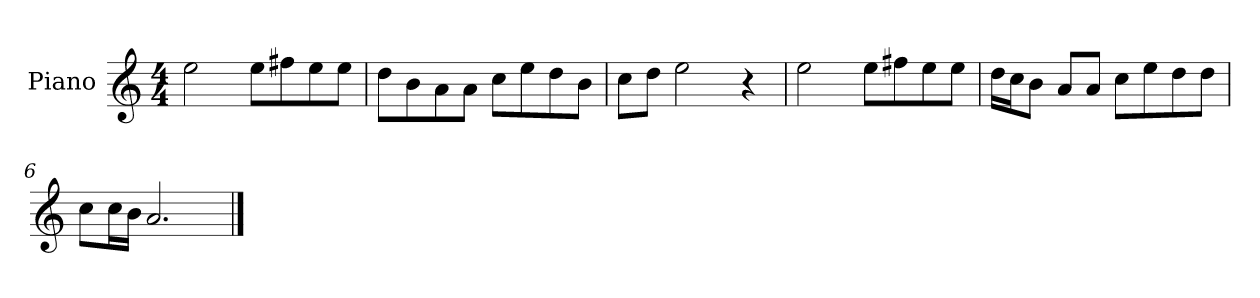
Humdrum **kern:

**kern
*part1
*staff1
*I"Piano
*I'P-no
*clefG2
*k[]
*M4/4
*MM90
=1
2ee\
8ee\L
8ff#X\
8ee\
8ee\J
=2
8dd\L
8b\
8a\
8a\J
8cc\L
8ee\
8dd\
8b\J
=3
8cc\L
8dd\J
2ee\
4r
=4
2ee\
8ee\L
8ff#X\
8ee\
8ee\J
=5
16dd\LL
16cc\J
8b\J
8a/L
8a/J
8cc\L
8ee\
8dd\
8dd\J
=6
8cc\L
16cc\L
16b\JJ
2.a/
==
*-
